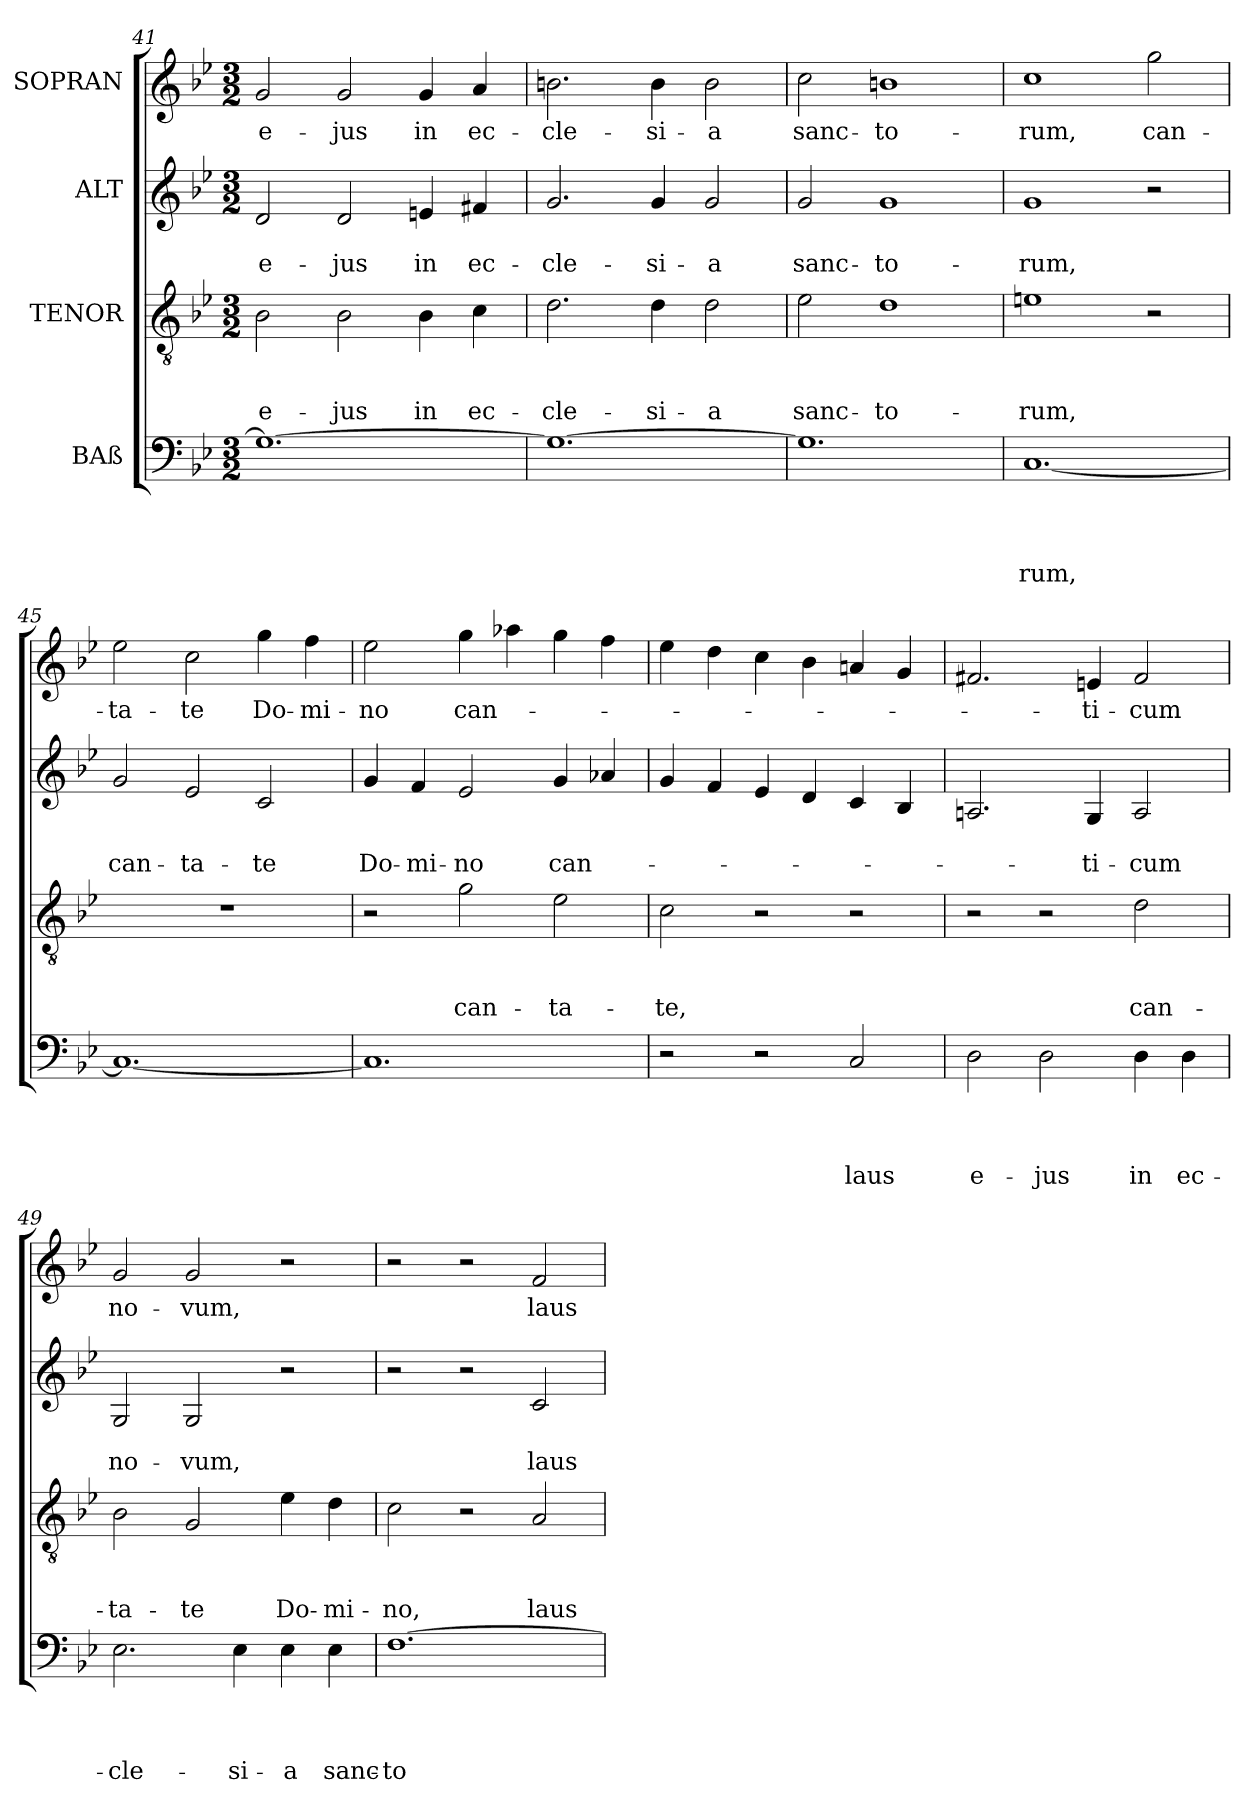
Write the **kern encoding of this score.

**kern	**text	**text	**text	**text	**kern	**text	**text	**text	**kern	**text	**text	**kern	**text
*part4	*part4	*part4	*part4	*part4	*part3	*part3	*part3	*part3	*part2	*part2	*part2	*part1	*part1
*staff4	*staff4	*staff4	*staff4	*staff4	*staff3	*staff3	*staff3	*staff3	*staff2	*staff2	*staff2	*staff1	*staff1
*I"BAß	*	*	*	*	*I"TENOR	*	*	*	*I"ALT	*	*	*I"SOPRAN	*
*clefF4	*	*	*	*	*clefGv2	*	*	*	*clefG2	*	*	*clefG2	*
*k[b-e-]	*	*	*	*	*k[b-e-]	*	*	*	*k[b-e-]	*	*	*k[b-e-]	*
*B-:	*	*	*	*	*B-:	*	*	*	*B-:	*	*	*B-:	*
*M3/2	*	*	*	*	*M3/2	*	*	*	*M3/2	*	*	*M3/2	*
=41	=41	=41	=41	=41	=41	=41	=41	=41	=41	=41	=41	=41	=41
1.G_	.	.	.	.	2B-\	.	.	e-	2d/	.	e-	2g/	e-
.	.	.	.	.	2B-\	.	.	-jus	2d/	.	-jus	2g/	-jus
.	.	.	.	.	4B-\	.	.	in	4en/	.	in	4g/	in
.	.	.	.	.	4c\	.	.	ec-	4f#X/	.	ec-	4a/	ec-
!!LO:PB:g=z
=42	=42	=42	=42	=42	=42	=42	=42	=42	=42	=42	=42	=42	=42
1.G_	.	.	.	.	2.d\	.	.	-cle-	2.g/	.	-cle-	2.bn\	-cle-
.	.	.	.	.	4d\	.	.	-si-	4g/	.	-si-	4b\	-si-
.	.	.	.	.	2d\	.	.	-a	2g/	.	-a	2b\	-a
=43	=43	=43	=43	=43	=43	=43	=43	=43	=43	=43	=43	=43	=43
1.G]	.	.	.	.	2e-\	.	.	sanc-	2g/	.	sanc-	2cc\	sanc-
.	.	.	.	.	1d	.	.	-to-	1g	.	-to-	1bn	-to-
=44	=44	=44	=44	=44	=44	=44	=44	=44	=44	=44	=44	=44	=44
[1.C	.	.	.	-rum,	1en	.	.	-rum,	1g	.	-rum,	1cc	-rum,
.	.	.	.	.	2r	.	.	.	2r	.	.	2gg\	can-
=45	=45	=45	=45	=45	=45	=45	=45	=45	=45	=45	=45	=45	=45
1.C_	.	.	.	.	1.r	.	.	.	2g/	.	can-	2ee-\	-ta-
.	.	.	.	.	.	.	.	.	2e-/	.	-ta-	2cc\	-te
.	.	.	.	.	.	.	.	.	2c/	.	-te	4gg\	Do-
.	.	.	.	.	.	.	.	.	.	.	.	4ff\	-mi-
=46	=46	=46	=46	=46	=46	=46	=46	=46	=46	=46	=46	=46	=46
1.C]	.	.	.	.	2r	.	.	.	4g/	.	Do-	2ee-\	-no
.	.	.	.	.	.	.	.	.	4f/	.	-mi-	.	.
.	.	.	.	.	2g\	.	.	can-	2e-/	.	-no	4gg\	can-
.	.	.	.	.	.	.	.	.	.	.	.	4aa-X\	.
.	.	.	.	.	2e-\	.	.	-ta-	4g/	.	can-	4gg\	.
.	.	.	.	.	.	.	.	.	4a-X/	.	.	4ff\	.
=47	=47	=47	=47	=47	=47	=47	=47	=47	=47	=47	=47	=47	=47
2r	.	.	.	.	2c\	.	.	-te,	4g/	.	.	4ee-\	.
.	.	.	.	.	.	.	.	.	4f/	.	.	4dd\	.
2r	.	.	.	.	2r	.	.	.	4e-/	.	.	4cc\	.
.	.	.	.	.	.	.	.	.	4d/	.	.	4b-\	.
2C/	.	.	.	laus	2r	.	.	.	4c/	.	.	4an/	.
.	.	.	.	.	.	.	.	.	4B-/	.	.	4g/	.
!!LO:LB:g=z
=48	=48	=48	=48	=48	=48	=48	=48	=48	=48	=48	=48	=48	=48
2D\	.	.	.	e-	2r	.	.	.	2.An/	.	.	2.f#X/	.
2D\	.	.	.	-jus	2r	.	.	.	.	.	.	.	.
.	.	.	.	.	.	.	.	.	4G/	.	-ti-	4en/	-ti-
4D\	.	.	.	in	2d\	.	.	can-	2A/	.	-cum	2f#/	-cum
4D\	.	.	.	ec-	.	.	.	.	.	.	.	.	.
=49	=49	=49	=49	=49	=49	=49	=49	=49	=49	=49	=49	=49	=49
2.E-\	.	.	.	-cle-	2B-\	.	.	-ta-	2G/	.	no-	2g/	no-
.	.	.	.	.	2G/	.	.	-te	2G/	.	-vum,	2g/	-vum,
4E-\	.	.	.	-si-	.	.	.	.	.	.	.	.	.
4E-\	.	.	.	-a	4e-\	.	.	Do-	2r	.	.	2r	.
4E-\	.	.	.	sanc-	4d\	.	.	-mi-	.	.	.	.	.
=50	=50	=50	=50	=50	=50	=50	=50	=50	=50	=50	=50	=50	=50
[1.F	.	.	.	-to-	2c\	.	.	-no,	2r	.	.	2r	.
.	.	.	.	.	2r	.	.	.	2r	.	.	2r	.
.	.	.	.	.	2A/	.	.	laus	2c/	.	laus	2f/	laus
=	=	=	=	=	=	=	=	=	=	=	=	=	=
*-	*-	*-	*-	*-	*-	*-	*-	*-	*-	*-	*-	*-	*-
